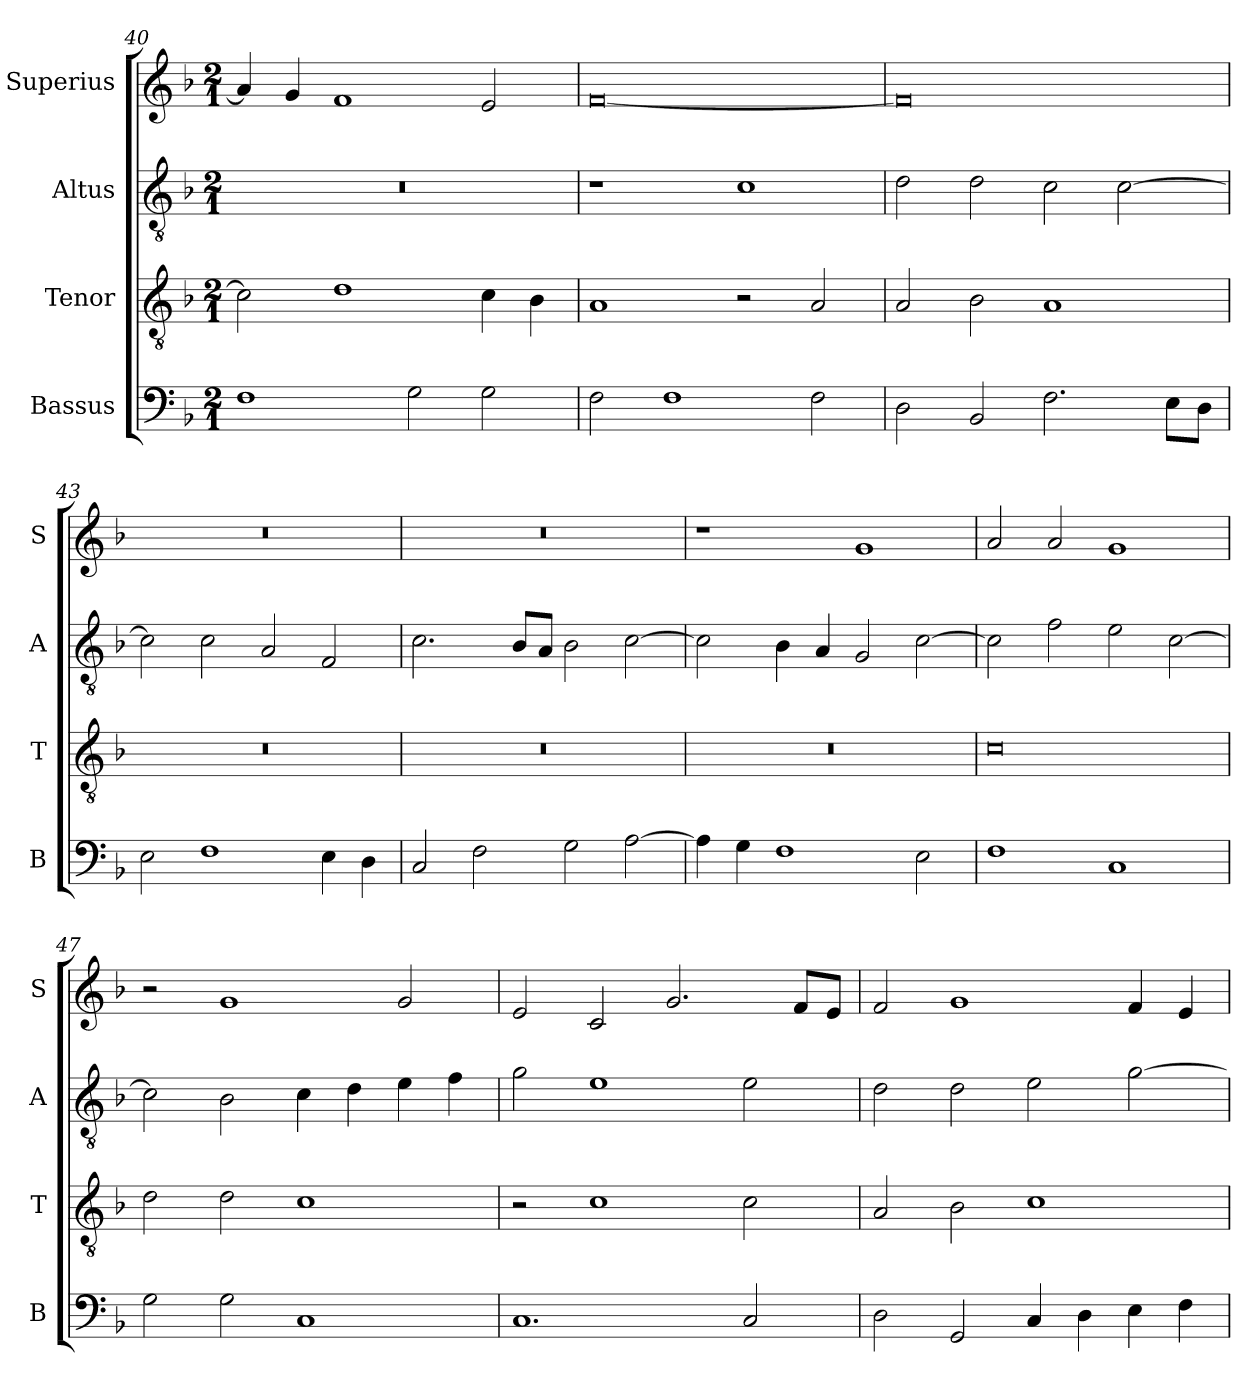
**kern	**kern	**kern	**kern
*part4	*part3	*part2	*part1
*staff4	*staff3	*staff2	*staff1
*I"Bassus	*I"Tenor	*I"Altus	*I"Superius
*I'B	*I'T	*I'A	*I'S
*clefF4	*clefGv2	*clefGv2	*clefG2
*k[b-]	*k[b-]	*k[b-]	*k[b-]
*F:	*F:	*F:	*F:
*M2/1	*M2/1	*M2/1	*M2/1
=40	=40	=40	=40
1F	2c]	0r	4a]
.	.	.	4g
.	1d	.	1f
2G	.	.	.
2G	4c	.	2e
.	4B-	.	.
=41	=41	=41	=41
2F	1A	1r	[0f
1F	.	.	.
.	2r	1c	.
2F	2A	.	.
=42	=42	=42	=42
2D	2A	2d	0f]
2BB-	2B-	2d	.
2.F	1A	2c	.
.	.	[2c	.
8EL	.	.	.
8DJ	.	.	.
=43	=43	=43	=43
2E	0r	2c]	0r
1F	.	2c	.
.	.	2A	.
4E	.	2F	.
4D	.	.	.
=44	=44	=44	=44
2C	0r	2.c	0r
2F	.	.	.
.	.	8B-L	.
.	.	8AJ	.
2G	.	2B-	.
[2A	.	[2c	.
=45	=45	=45	=45
4A]	0r	2c]	1r
4G	.	.	.
1F	.	4B-	.
.	.	4A	.
.	.	2G	1g
2E	.	[2c	.
=46	=46	=46	=46
1F	0c	2c]	2a
.	.	2f	2a
1C	.	2e	1g
.	.	[2c	.
=47	=47	=47	=47
2G	2d	2c]	2r
2G	2d	2B-	1g
1C	1c	4c	.
.	.	4d	.
.	.	4e	2g
.	.	4f	.
=48	=48	=48	=48
1.C	2r	2g	2e
.	1c	1e	2c
.	.	.	2.g
2C	2c	2e	.
.	.	.	8fL
.	.	.	8eJ
=49	=49	=49	=49
2D	2A	2d	2f
2GG	2B-	2d	1g
4C	1c	2e	.
4D	.	.	.
4E	.	[2g	4f
4F	.	.	4e
=	=	=	=
*-	*-	*-	*-
